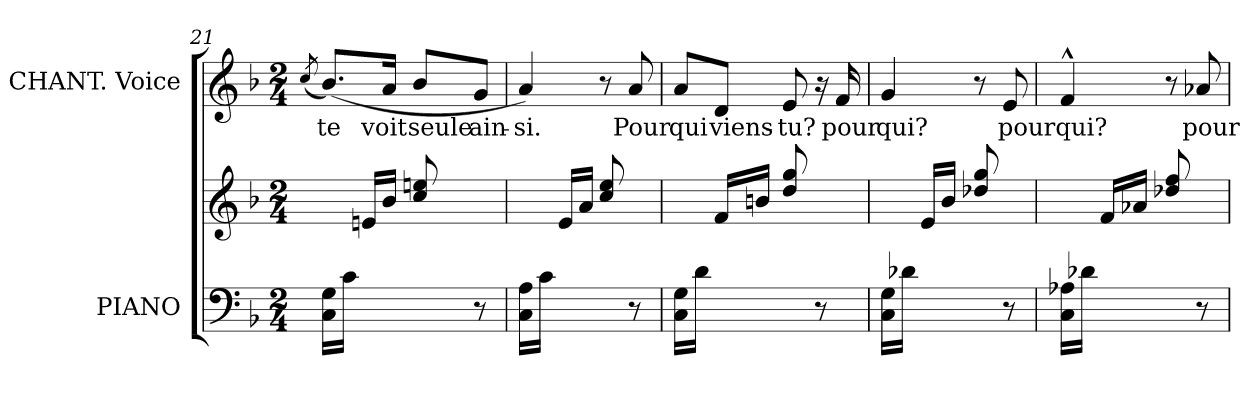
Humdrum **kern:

**kern	**kern	**kern	**text
*part2	*part2	*part1	*part1
*staff3	*staff2	*staff1	*staff1
*I"PIANO	*	*I"CHANT. Voice	*
*I'Pno	*	*	*
*clefF4	*clefG2	*clefG2	*
*k[b-]	*k[b-]	*k[b-]	*
*M2/4	*M2/4	*M2/4	*
=21	=21	=21	=21
.	.	(8qcc/	.
*	*^	*	*
(16C\ 16G\LL	2ryy	8ryy	(>8.b-/L)	te
16c\JJ	.	.	.	.
4ryy	.	16en/LL	.	.
.	.	16b-/JJ	16a/Jk	voit
.	.	8cc/ 8een/)	8b-/L	seule
8r	.	8ryy	8g/J	ain-
=22	=22	=22	=22	=22
(16C\ 16A\LL	2ryy	8ryy	4a/)	-si.
16c\JJ	.	.	.	.
4ryy	.	16e/LL	.	.
.	.	16a/JJ	.	.
.	.	8cc/ 8ee/)	8r	.
8r	.	8ryy	8a/	Pour
=23	=23	=23	=23	=23
(16C\ 16G\LL	2ryy	8ryy	8a/L	qui
16d\JJ	.	.	.	.
4ryy	.	16f/LL	8d/J	viens-
.	.	16bn/JJ	.	.
.	.	8dd/ 8gg/)	8e/	-tu?
8r	.	8ryy	16r	.
.	.	.	16f/	pour
=24	=24	=24	=24	=24
(16C\ 16G\LL	2ryy	8ryy	4g/	qui?
16d-X\JJ	.	.	.	.
4ryy	.	16e/LL	.	.
.	.	16b-/JJ	.	.
.	.	8dd-X/ 8gg/)	8r	.
8r	.	8ryy	8e/	pour
=25	=25	=25	=25	=25
(16C\ 16A-X\LL	2ryy	8ryy	4f^^/	qui?
16d-X\JJ	.	.	.	.
4ryy	.	16f/LL	.	.
.	.	16a-X/JJ	.	.
.	.	8dd-X/ 8ff/)	8r	.
8r	.	8ryy	8a-X/	pour
*	*v	*v	*	*
=	=	=	=
*-	*-	*-	*-
